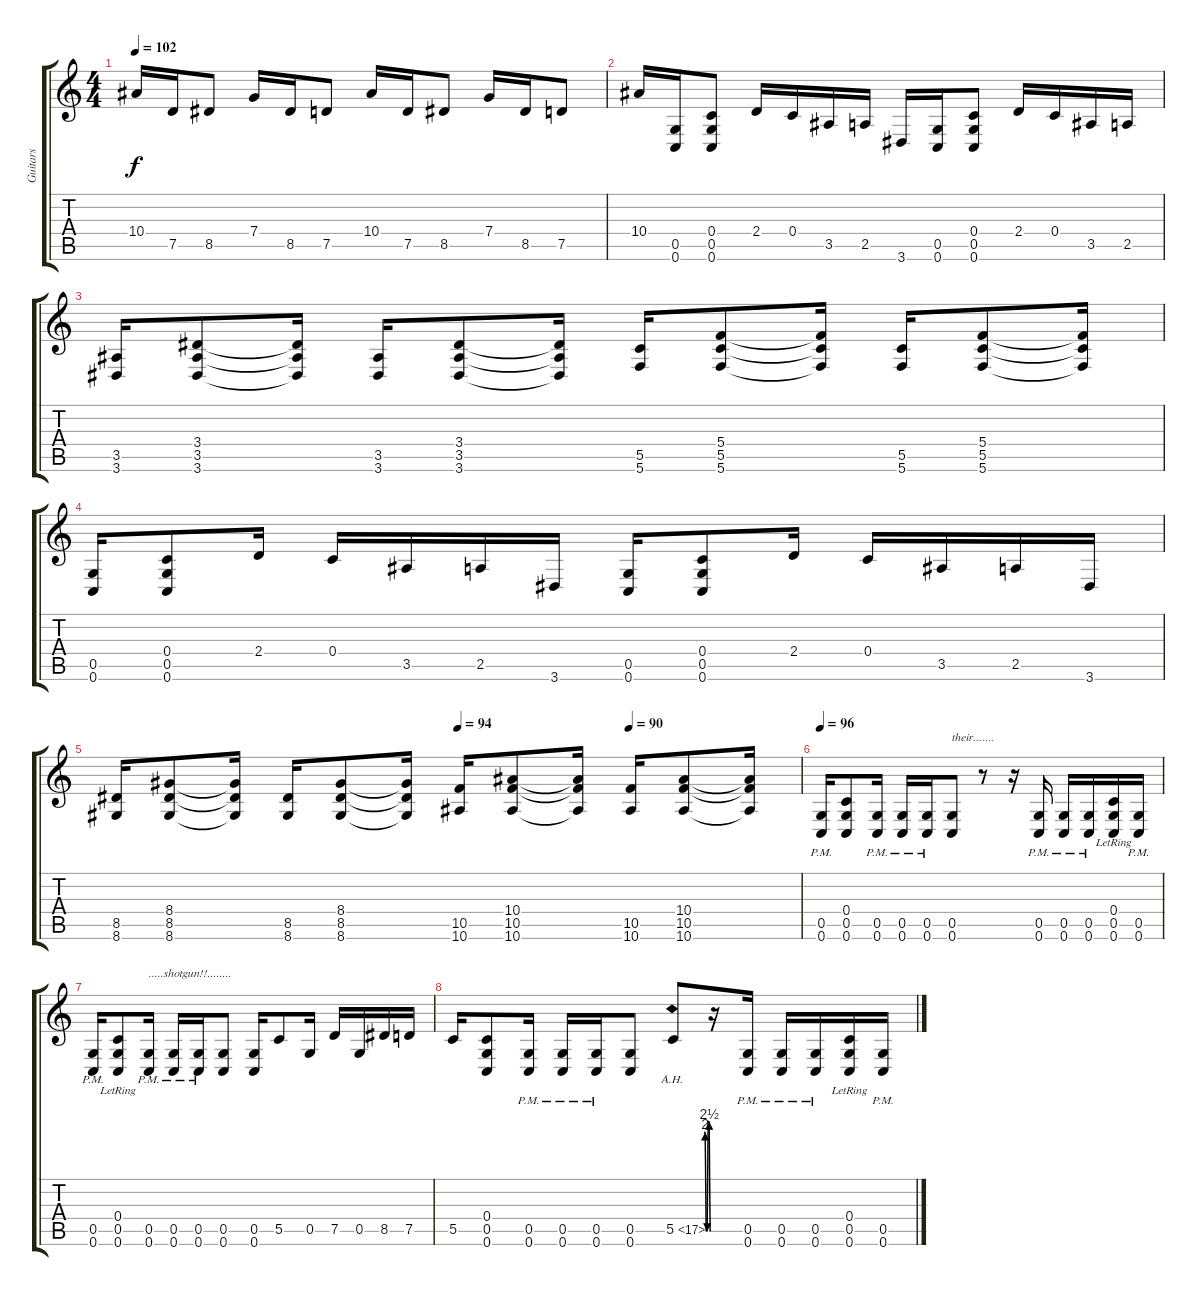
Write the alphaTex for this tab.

\track ("Guitars" "Guitars") {instrument distortionguitar}
\staff {score tabs}
\tuning (D4 A3 F3 C3 G2 C2) {hide}
\ts (4 4)
\tempo 102
\clef g2
\ks c
10.4.16{dy f} 7.5.16 8.5.8 7.4.16 8.5.16 7.5.8 10.4.16 7.5.16 8.5.8 7.4.16 8.5.16 7.5.8 |
10.4.16 (0.5 0.6).16 (0.4 0.5 0.6).8 2.4.16 0.4.16 3.5.16 2.5.16 3.6.16 (0.5 0.6).16 (0.4 0.5 0.6).8 2.4.16 0.4.16 3.5.16 2.5.16 |
(3.5 3.6).16 (3.4 3.5 3.6).8 (3.4{t} 3.5{t} 3.6{t}).16 (3.5 3.6).16 (3.4 3.5 3.6).8 (3.4{t} 3.5{t} 3.6{t}).16 (5.5 5.6).16 (5.4 5.5 5.6).8 (5.4{t} 5.5{t} 5.6{t}).16 (5.5 5.6).16 (5.4 5.5 5.6).8 (5.4{t} 5.5{t} 5.6{t}).16 |
(0.5 0.6).16 (0.4 0.5 0.6).8 2.4.16 0.4.16 3.5.16 2.5.16 3.6.16 (0.5 0.6).16 (0.4 0.5 0.6).8 2.4.16 0.4.16 3.5.16 2.5.16 3.6.16 |
\tempo (94 0.5)
\tempo (90 0.75)
(8.5 8.6).16 (8.4 8.5 8.6).8 (8.4{t} 8.5{t} 8.6{t}).16 (8.5 8.6).16 (8.4 8.5 8.6).8 (8.4{t} 8.5{t} 8.6{t}).16 (10.5 10.6).16 (10.4 10.5 10.6).8 (10.4{t} 10.5{t} 10.6{t}).16 (10.5 10.6).16 (10.4 10.5 10.6).8 (10.4{t} 10.5{t} 10.6{t}).16 |
\tempo 96
(0.5{pm} 0.6{pm}).16{instrument distortionguitar} (0.4 0.5 0.6).8 (0.5{pm} 0.6{pm}).16 (0.5{pm} 0.6{pm}).16 (0.5{pm} 0.6{pm}).16 (0.5 0.6).8{txt "their....... "} r.8 r.16 (0.5{pm} 0.6{pm}).16 (0.5{pm} 0.6{pm}).16 (0.5{pm} 0.6{pm}).16 (0.4 0.5{lr} 0.6{lr}).16 (0.5{pm} 0.6{pm}).16 |
(0.5{pm} 0.6{pm}).16 (0.4 0.5{lr} 0.6{lr}).8 (0.5{pm} 0.6{pm}).16{txt ".....shotgun!!........"} (0.5{pm} 0.6{pm}).16 (0.5{pm} 0.6{pm}).16 (0.5 0.6).8 (0.5 0.6).16 5.5.8 0.5.16 7.5.16 0.5.16 8.5.16 7.5.16 |
5.5.16 (0.4 0.5 0.6).8 (0.5{pm} 0.6{pm}).16 (0.5{pm} 0.6{pm}).16 (0.5{pm} 0.6{pm}).16 (0.5 0.6).8 5.5{be (custom 0 0 10 10 20 10 30 0 40 0 50 8 60 8) ah 12}.8 r.16 (0.5{pm} 0.6{pm}).16 (0.5{pm} 0.6{pm}).16 (0.5{pm} 0.6{pm}).16 (0.4 0.5{lr} 0.6{lr}).16 (0.5{pm} 0.6{pm}).16
